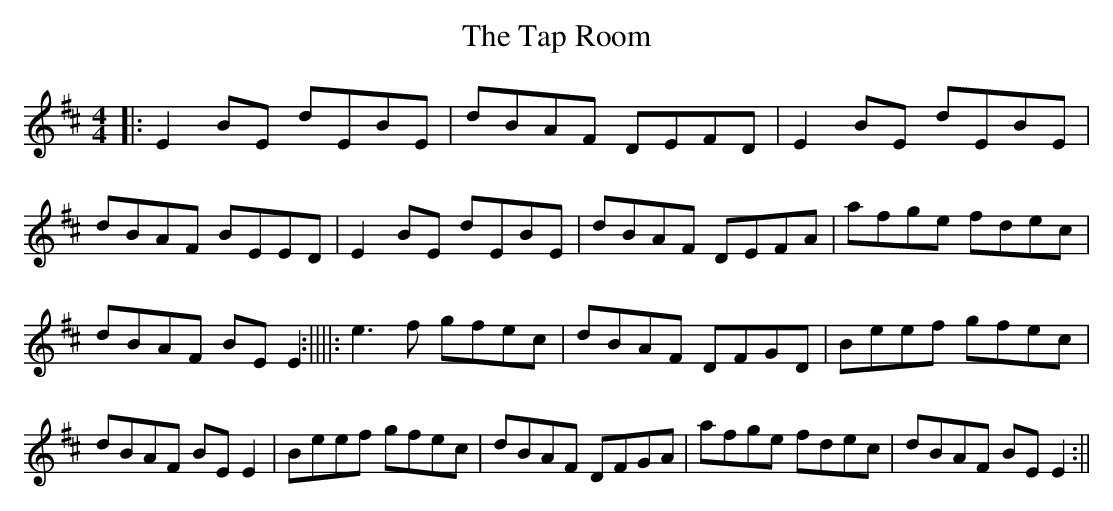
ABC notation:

X:1
T: The Tap Room
M: 4/4
L: 1/8
K: Edor
||:E2BE dEBE|dBAF DEFD|E2BE dEBE|dBAF BEED| E2BE dEBE|dBAF DEFA|afge fdec|dBAF BEE2:||||: e3f gfec|dBAF DFGD|Beef gfec|dBAF BEE2| Beef gfec|dBAF DFGA|afge fdec|dBAF BEE2:||
